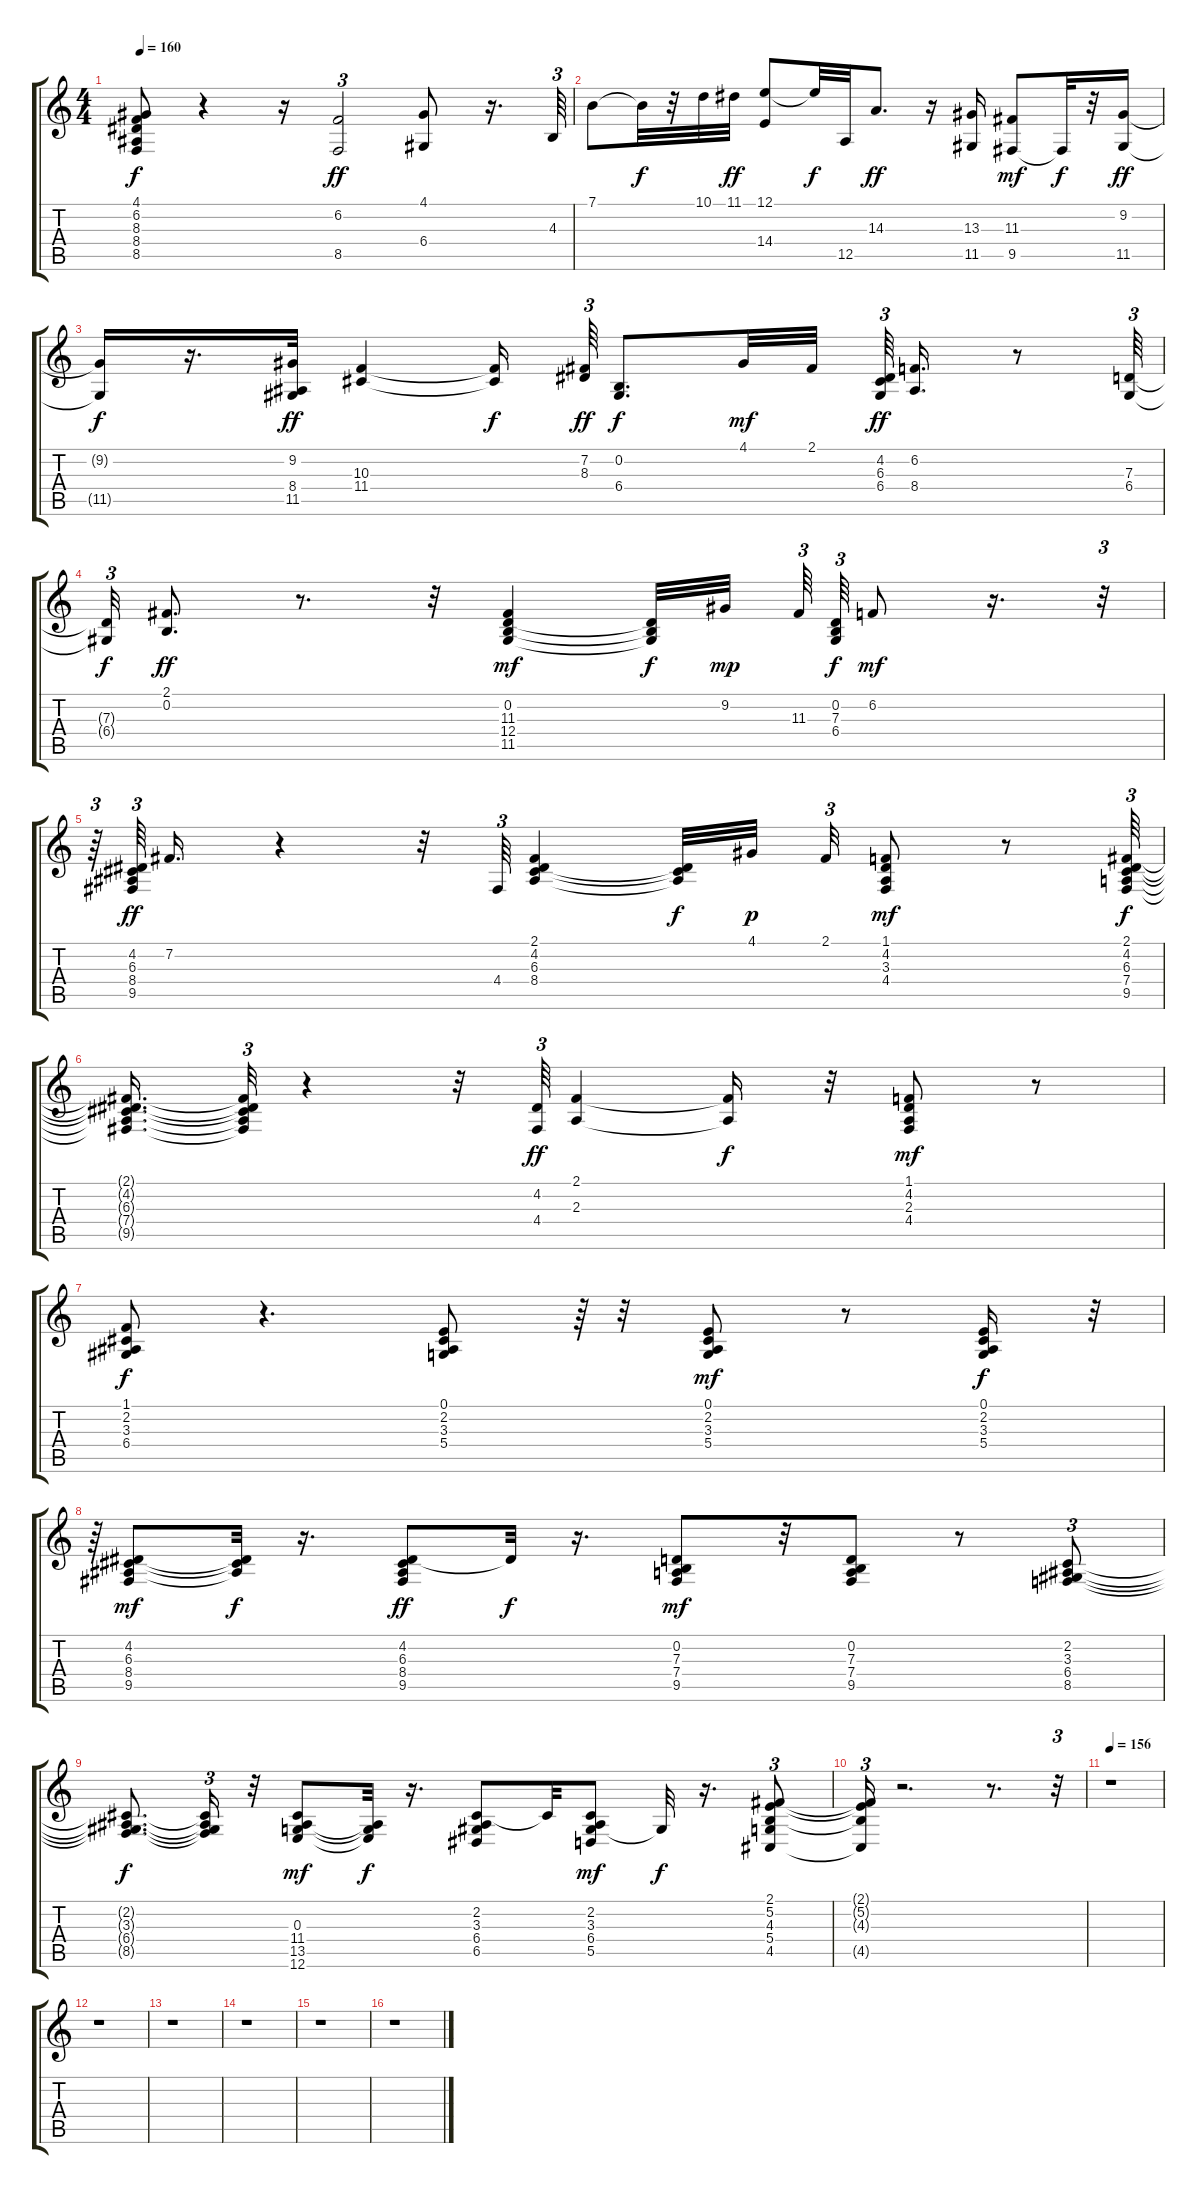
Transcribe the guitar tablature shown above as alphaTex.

\track "" {instrument altosax}
\staff {score tabs}
\tuning (E4 B3 G3 D3 A2 E2) {hide}
\ts (4 4)
\tempo 160
\clef g2
\ks c
(4.1{t} 6.2{t} 8.3{t} 8.4{t} 8.5{t}).8{dy f} r.4 r.16 (6.2 8.5).2{tu (3 2) dy ff} (4.1 6.4).8 r.16{d} 4.3.64{tu (3 2)} |
7.1.8 7.1{t}.32{dy f} r.32 10.1.32 11.1.32{dy ff} (12.1 14.4).8 12.1{t}.32{dy f} 12.5.32 14.3.8{d dy ff} r.16 (13.3 11.5).16 (11.3 9.5).8{dy mf} 9.5{t}.32{dy f} r.32 (9.2 11.5).16{dy ff} |
(9.2{t} 11.5{t}).16{dy f} r.16{d} (9.2 8.4 11.5).32{dy ff} (10.3 11.4).4 (10.3{t} 11.4{t}).16{dy f} (7.2 8.3).64{tu (3 2) dy ff} (0.2 6.4).8{d dy f} 4.1.32{dy mf} 2.1.32 (4.2 6.3 6.4).64{tu (3 2) dy ff} (6.2 8.4).16{d} r.8 (7.3 6.4).64{tu (3 2)} |
(7.3{t} 6.4{t}).32{tu (3 2) dy f} (2.1 0.2).8{d dy ff} r.8{d} r.32 (0.2 11.3 12.4 11.5).4{dy mf} (0.2{t} 12.4{t} 11.5{t}).32{dy f} 9.2.32{dy mp} 11.3.64{tu (3 2)} (0.2 7.3 6.4).64{tu (3 2) dy f} 6.2.8{dy mf} r.16{d} r.32{tu (3 2)} |
r.64{tu (3 2)} (4.2 6.3 8.4 9.5).64{tu (3 2) dy ff} 7.2.16{d} r.4 r.32 4.4.64{tu (3 2)} (2.1 4.2 6.3 8.4).4 (4.2{t} 6.3{t} 8.4{t}).32{dy f} 4.1.32{dy p} 2.1.32{tu (3 2)} (1.1 4.2 3.3 4.4).8{dy mf} r.8 (2.1 4.2 6.3 7.4 9.5).64{tu (3 2) dy f} |
(2.1{t} 4.2{t} 6.3{t} 7.4{t} 9.5{t}).16{d} (2.1{t} 4.2{t} 6.3{t} 7.4{t} 9.5{t}).32{tu (3 2)} r.4 r.32 (4.2 4.4).64{tu (3 2) dy ff} (2.1 2.3).4 (2.1{t} 2.3{t}).16{dy f} r.32 (1.1 4.2 2.3 4.4).8{dy mf} r.8 |
(1.1 2.2 3.3 6.4).8{dy f} r.4{d} (0.1 2.2 3.3 5.4).8 r.64{tu (3 2)} r.32 (0.1 2.2 3.3 5.4).8{dy mf} r.8 (0.1 2.2 3.3 5.4).16{dy f} r.32{tu (3 2)} |
r.64{tu (3 2)} (4.2 6.3 8.4 9.5).8{dy mf} (4.2{t} 6.3{t} 8.4{t}).32{dy f} r.16{d} (4.2 6.3 8.4 9.5).8{dy ff} 4.2{t}.32{dy f} r.16{d} (0.2 7.3 7.4 9.5).8{dy mf} r.32 (0.2 7.3 7.4 9.5).8 r.8 (2.2 3.3 6.4 8.5).8{tu (3 2)} |
(2.2{t} 3.3{t} 6.4{t} 8.5{t}).8{d dy f} (2.2{t} 3.3{t} 6.4{t} 8.5{t}).16{tu (3 2)} r.32 (0.3 11.4 13.5 12.6).8{dy mf} (0.3{t} 13.5{t} 12.6{t}).32{dy f} r.16{d} (2.2 3.3 6.4 6.5).8 2.2{t}.32 (2.2 3.3 6.4 5.5).8{dy mf} 6.4{t}.32{dy f} r.16{d} (2.1 5.2 4.3 5.4 4.5).8{tu (3 2)} |
(2.1{t} 5.2{t} 4.3{t} 4.5{t}).16{tu (3 2)} r.2{d} r.8{d} r.32{tu (3 2)} |
\tempo 156
r.1 |
r.1 |
r.1 |
r.1 |
r.1 |
r.1
